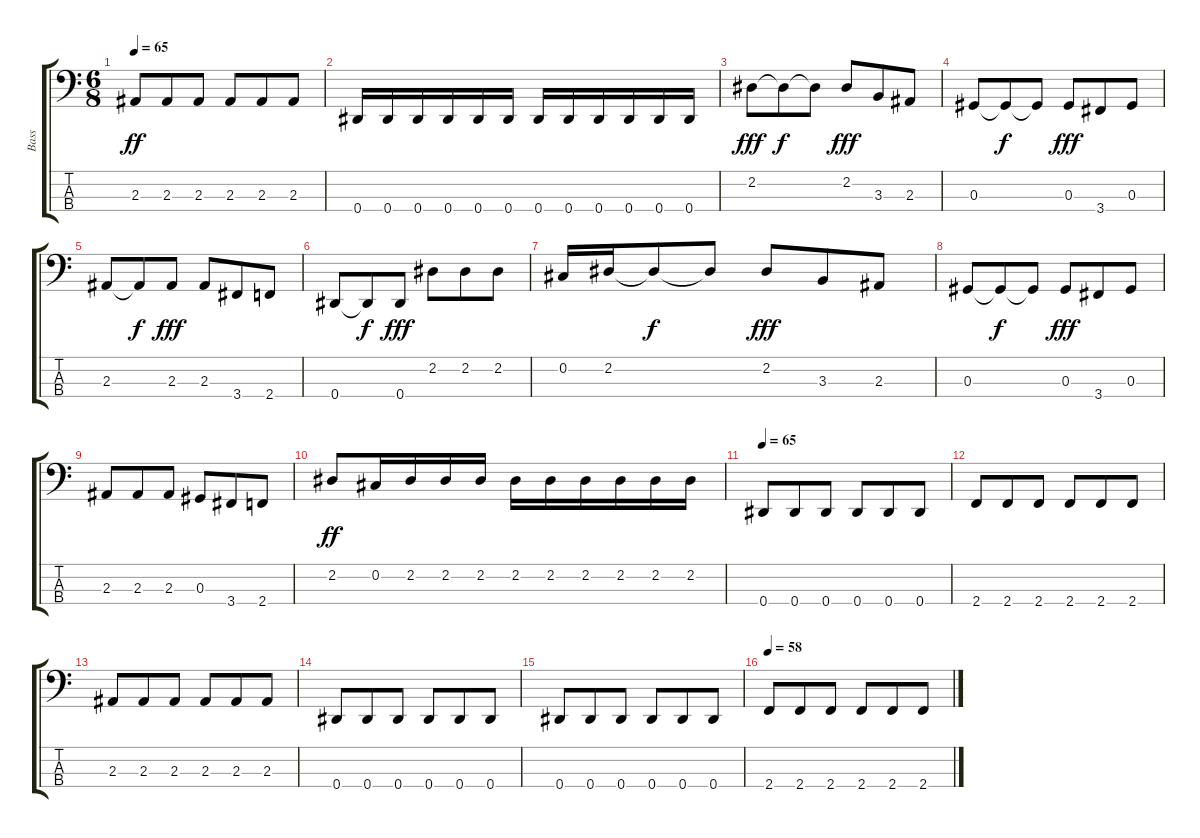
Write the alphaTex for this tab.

\track ("Bass" "Bass") {instrument electricbassfinger}
\staff {score tabs}
\tuning (Gb2 Db2 Ab1 Eb1) {hide}
\ts (6 8)
\tempo 65
\clef f4
\ks c
2.3.8{dy ff} 2.3.8 2.3.8 2.3.8 2.3.8 2.3.8 |
0.4.16 0.4.16 0.4.16 0.4.16 0.4.16 0.4.16 0.4.16 0.4.16 0.4.16 0.4.16 0.4.16 0.4.16 |
2.2.8{dy fff} 2.2{t}.8{dy f} 2.2{t}.8 2.2.8{dy fff} 3.3.8 2.3.8 |
0.3.8 0.3{t}.8{dy f} 0.3{t}.8 0.3.8{dy fff} 3.4.8 0.3.8 |
2.3.8 2.3{t}.8{dy f} 2.3.8{dy fff} 2.3.8 3.4.8 2.4.8 |
0.4.8 0.4{t}.8{dy f} 0.4.8{dy fff} 2.2.8 2.2.8 2.2.8 |
0.2.16 2.2.16 2.2{t}.8{dy f} 2.2{t}.8 2.2.8{dy fff} 3.3.8 2.3.8 |
0.3.8 0.3{t}.8{dy f} 0.3{t}.8 0.3.8{dy fff} 3.4.8 0.3.8 |
2.3.8 2.3.8 2.3.8 0.3.8 3.4.8 2.4.8 |
2.2.8{dy ff} 0.2.16 2.2.16 2.2.16 2.2.16 2.2.16 2.2.16 2.2.16 2.2.16 2.2.16 2.2.16 |
\tempo 65
0.4.8 0.4.8 0.4.8 0.4.8 0.4.8 0.4.8 |
2.4.8 2.4.8 2.4.8 2.4.8 2.4.8 2.4.8 |
2.3.8 2.3.8 2.3.8 2.3.8 2.3.8 2.3.8 |
0.4.8 0.4.8 0.4.8 0.4.8 0.4.8 0.4.8 |
0.4.8 0.4.8 0.4.8 0.4.8 0.4.8 0.4.8 |
\tempo 58
2.4.8 2.4.8 2.4.8 2.4.8 2.4.8 2.4.8
